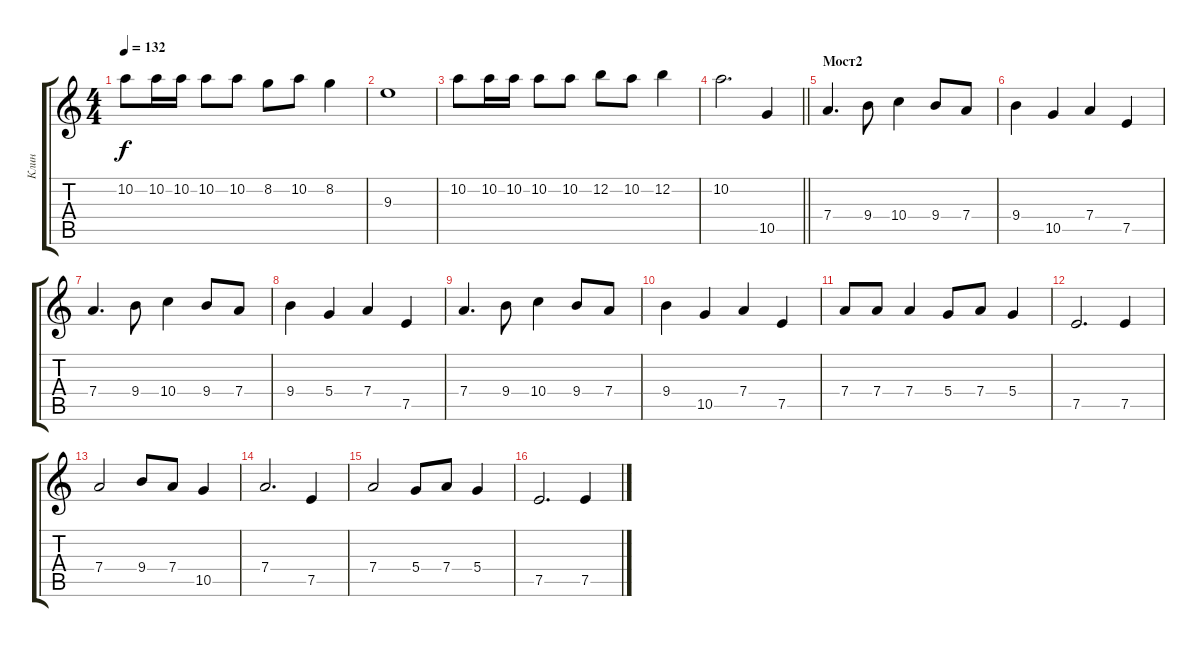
\track ("Клин" "Клин") {instrument acousticguitarsteel}
\staff {score tabs}
\tuning (E4 B3 G3 D3 A2 E2) {hide}
\ts (4 4)
\tempo 132
\clef g2
\ks c
10.2.8{dy f} 10.2.16 10.2.16 10.2.8 10.2.8 8.2.8 10.2.8 8.2.4 |
9.3.1 |
10.2.8 10.2.16 10.2.16 10.2.8 10.2.8 12.2.8 10.2.8 12.2.4 |
\barLineRight lightlight
10.2.2{d} 10.5.4 |
\section ("" "Мост2")
7.4.4{d} 9.4.8 10.4.4 9.4.8 7.4.8 |
9.4.4 10.5.4 7.4.4 7.5.4 |
7.4.4{d} 9.4.8 10.4.4 9.4.8 7.4.8 |
9.4.4 5.4.4 7.4.4 7.5.4 |
7.4.4{d} 9.4.8 10.4.4 9.4.8 7.4.8 |
9.4.4 10.5.4 7.4.4 7.5.4 |
7.4.8 7.4.8 7.4.4 5.4.8 7.4.8 5.4.4 |
7.5.2{d} 7.5.4 |
7.4.2 9.4.8 7.4.8 10.5.4 |
7.4.2{d} 7.5.4 |
7.4.2 5.4.8 7.4.8 5.4.4 |
7.5.2{d} 7.5.4
